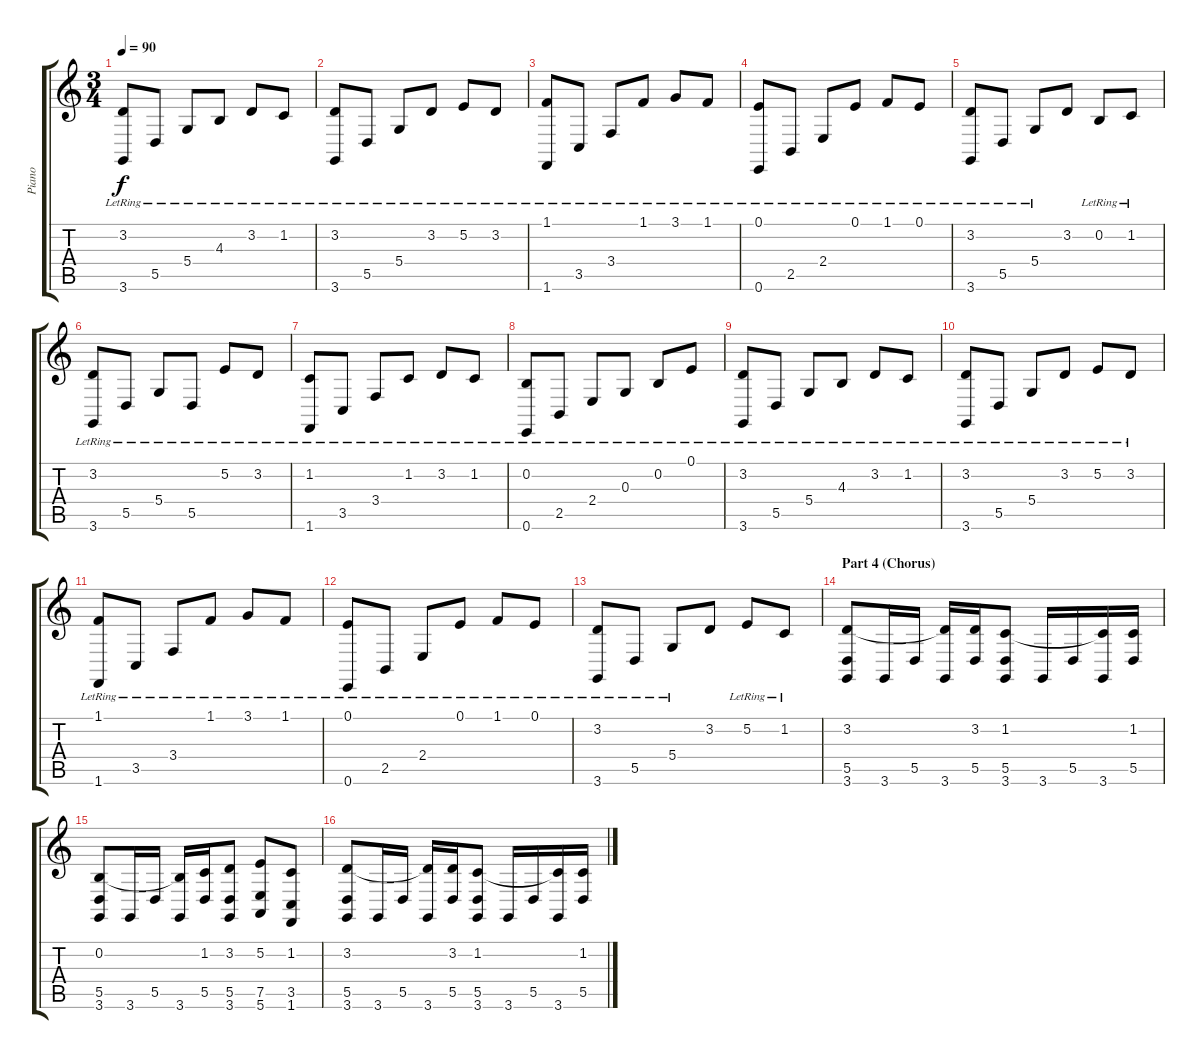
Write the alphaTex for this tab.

\track ("Piano" "Piano") {instrument acousticgrandpiano}
\staff {score tabs}
\tuning (E4 B3 G3 D3 A2 E2) {hide}
\ts (3 4)
\tempo 90
\clef g2
\ks c
(3.2{lr} 3.6{lr}).8{dy f} 5.5{lr}.8 5.4{lr}.8 4.3{lr}.8 3.2{lr}.8 1.2{lr}.8 |
(3.2{lr} 3.6{lr}).8 5.5{lr}.8 5.4{lr}.8 3.2{lr}.8 5.2{lr}.8 3.2{lr}.8 |
(1.1{lr} 1.6{lr}).8 3.5{lr}.8 3.4{lr}.8 1.1{lr}.8 3.1{lr}.8 1.1{lr}.8 |
(0.1{lr} 0.6{lr}).8 2.5{lr}.8 2.4{lr}.8 0.1{lr}.8 1.1{lr}.8 0.1{lr}.8 |
(3.2 3.6{lr}).8 5.5{lr}.8 5.4{lr}.8 3.2.8 0.2{lr}.8 1.2{lr}.8 |
(3.2{lr} 3.6{lr}).8 5.5{lr}.8 5.4{lr}.8 5.5{lr}.8 5.2{lr}.8 3.2{lr}.8 |
(1.2{lr} 1.6{lr}).8 3.5{lr}.8 3.4{lr}.8 1.2{lr}.8 3.2{lr}.8 1.2{lr}.8 |
(0.2{lr} 0.6{lr}).8 2.5{lr}.8 2.4{lr}.8 0.3{lr}.8 0.2{lr}.8 0.1{lr}.8 |
(3.2{lr} 3.6{lr}).8 5.5{lr}.8 5.4{lr}.8 4.3{lr}.8 3.2{lr}.8 1.2{lr}.8 |
(3.2{lr} 3.6{lr}).8 5.5{lr}.8 5.4{lr}.8 3.2{lr}.8 5.2{lr}.8 3.2{lr}.8 |
(1.1{lr} 1.6{lr}).8 3.5{lr}.8 3.4{lr}.8 1.1{lr}.8 3.1{lr}.8 1.1{lr}.8 |
(0.1{lr} 0.6{lr}).8 2.5{lr}.8 2.4{lr}.8 0.1{lr}.8 1.1{lr}.8 0.1{lr}.8 |
(3.2 3.6{lr}).8 5.5{lr}.8 5.4{lr}.8 3.2.8 5.2{lr}.8 1.2{lr}.8 |
\section ("" "Part 4 (Chorus)")
(3.2 5.5 3.6).8 3.6.16 5.5.16 (3.2{t} 3.6).16 (3.2 5.5).16 (1.2 5.5 3.6).8 3.6.16 5.5.16 (1.2{t} 3.6).16 (1.2 5.5).16 |
(0.2 5.5 3.6).8 3.6.16 5.5.16 (0.2{t} 3.6).16 (1.2 5.5).16 (3.2 5.5 3.6).8 (5.2 7.5 5.6).8 (1.2 3.5 1.6).8 |
(3.2 5.5 3.6).8 3.6.16 5.5.16 (3.2{t} 3.6).16 (3.2 5.5).16 (1.2 5.5 3.6).8 3.6.16 5.5.16 (1.2{t} 3.6).16 (1.2 5.5).16
